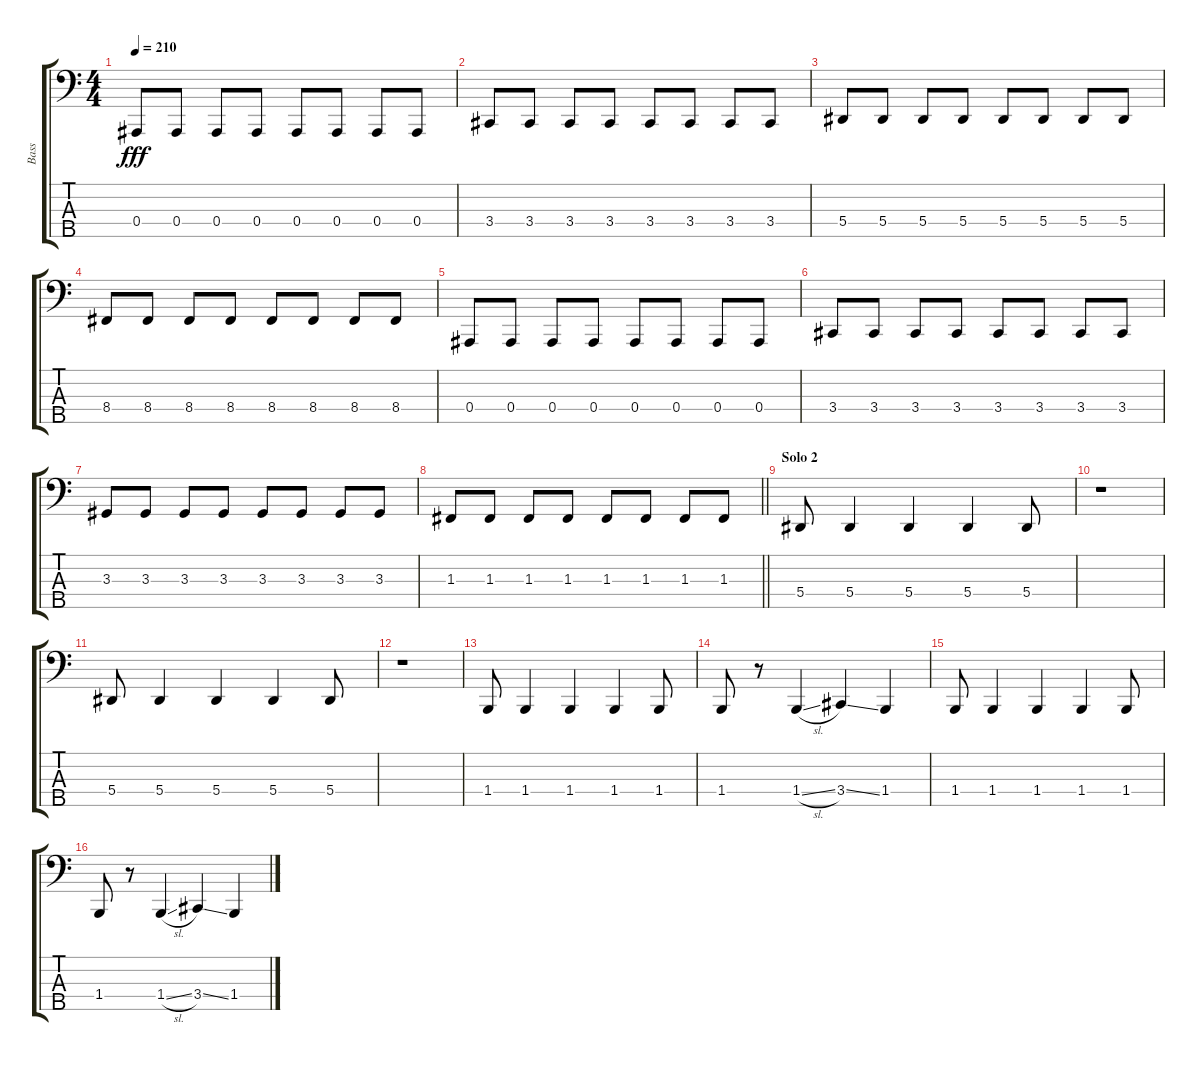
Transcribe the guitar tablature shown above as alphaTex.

\track ("Bass" "Bass") {instrument electricbassfinger}
\staff {score tabs}
\tuning (Eb2 Bb1 F1 Bb0 F0) {hide}
\ts (4 4)
\tempo 210
\clef f4
\ks c
0.4.8{dy fff} 0.4.8 0.4.8 0.4.8 0.4.8 0.4.8 0.4.8 0.4.8 |
3.4.8 3.4.8 3.4.8 3.4.8 3.4.8 3.4.8 3.4.8 3.4.8 |
5.4.8 5.4.8 5.4.8 5.4.8 5.4.8 5.4.8 5.4.8 5.4.8 |
8.4.8 8.4.8 8.4.8 8.4.8 8.4.8 8.4.8 8.4.8 8.4.8 |
0.4.8 0.4.8 0.4.8 0.4.8 0.4.8 0.4.8 0.4.8 0.4.8 |
3.4.8 3.4.8 3.4.8 3.4.8 3.4.8 3.4.8 3.4.8 3.4.8 |
3.3.8 3.3.8 3.3.8 3.3.8 3.3.8 3.3.8 3.3.8 3.3.8 |
\barLineRight lightlight
1.3.8 1.3.8 1.3.8 1.3.8 1.3.8 1.3.8 1.3.8 1.3.8 |
\section ("" "Solo 2")
5.4.8 5.4.4 5.4.4 5.4.4 5.4.8 |
r.1 |
5.4.8 5.4.4 5.4.4 5.4.4 5.4.8 |
r.1 |
1.4.8 1.4.4 1.4.4 1.4.4 1.4.8 |
1.4.8 r.8 1.4{sl}.4 3.4{ss}.4 1.4.4 |
1.4.8 1.4.4 1.4.4 1.4.4 1.4.8 |
1.4.8 r.8 1.4{sl}.4 3.4{ss}.4 1.4.4
